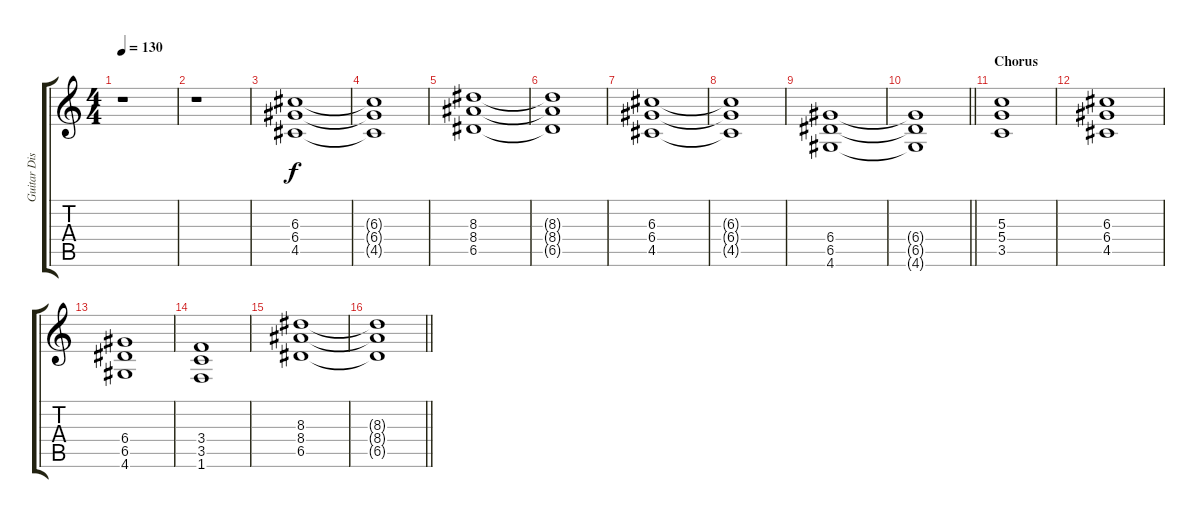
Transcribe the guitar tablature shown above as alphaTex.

\track ("Guitar Distortion" "Guitar Dis") {instrument distortionguitar}
\staff {score tabs}
\tuning (E4 B3 G3 D3 A2 E2) {hide}
\ts (4 4)
\tempo 130
\clef g2
\ks c
r.1{dy f} |
r.1 |
(6.3 6.4 4.5).1 |
(6.3{t} 6.4{t} 4.5{t}).1 |
(8.3 8.4 6.5).1 |
(8.3{t} 8.4{t} 6.5{t}).1 |
(6.3 6.4 4.5).1 |
(6.3{t} 6.4{t} 4.5{t}).1 |
(6.4 6.5 4.6).1 |
\barLineRight lightlight
(6.4{t} 6.5{t} 4.6{t}).1 |
\section ("" "Chorus")
(5.3 5.4 3.5).1 |
(6.3 6.4 4.5).1 |
(6.4 6.5 4.6).1 |
(3.4 3.5 1.6).1 |
(8.3 8.4 6.5).1 |
\barLineRight lightlight
(8.3{t} 8.4{t} 6.5{t}).1
